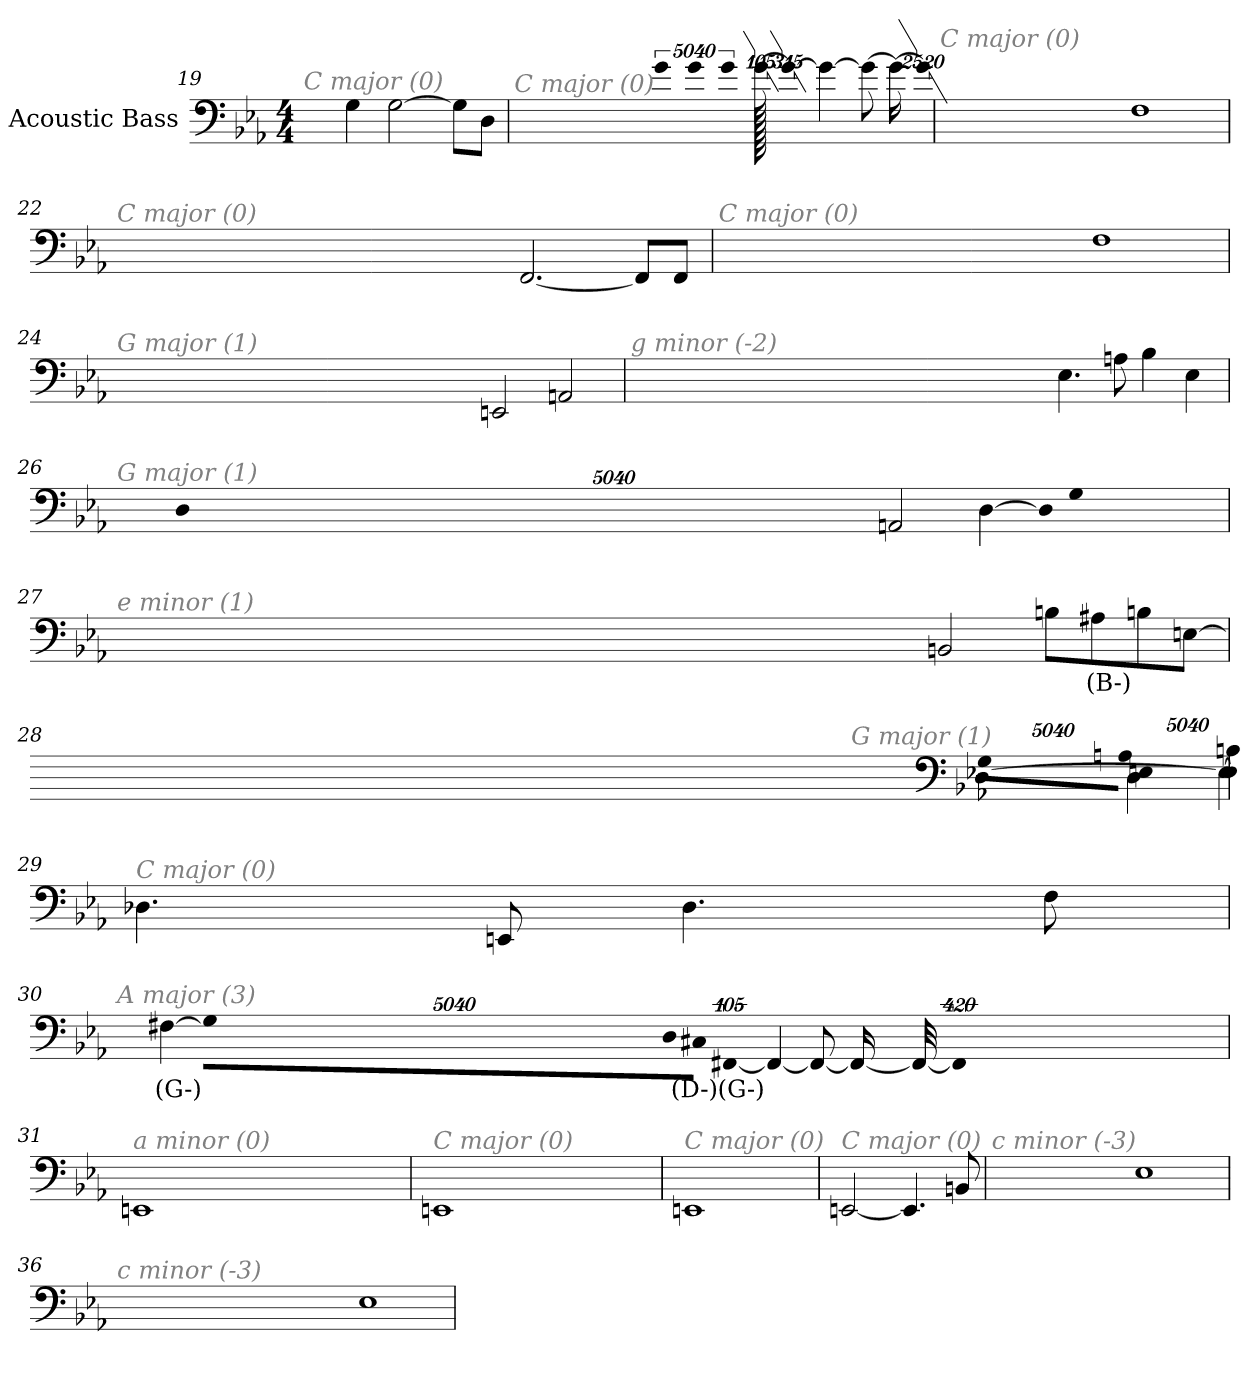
**kern	**text
*part1	*part1
*staff1	*staff1
*I"Acoustic Bass	*
*clefF4	*
*ITrd7c12	*
*k[b-e-a-]	*
*E-:	*
*M4/4	*
=19	=19
!LO:TX:i:color=#808080:t=C major (0)	!
4GG	.
[2GG	.
8GGL]	.
8DDJ	.
=20	=20
!LO:TX:i:color=#808080:t=C major (0)	!
!LO:N:vis=4	!
20160%3347G	.
!LO:N:vis=4	!
20160%3347G	.
!LO:N:vis=4	!
20160%3347G	.
[6720%13G	.
40320G_	.
4G_	.
8G_	.
16G_	.
!LO:N:vis=512%31	!
40320%2441G]	.
=21	=21
!LO:TX:i:color=#808080:t=C major (0)	!
1FF	.
=22	=22
!LO:TX:i:color=#808080:t=C major (0)	!
[2.FFF	.
8FFFL]	.
8FFFJ	.
=23	=23
!LO:TX:i:color=#808080:t=C major (0)	!
1FF	.
=24	=24
!LO:TX:i:color=#808080:t=G major (1)	!
2EEEn	.
2AAAn	.
=25	=25
!LO:TX:i:color=#808080:t=g minor (-2)	!
4.EE-	.
8AAn	.
4BB-	.
4EE-	.
=26	=26
!LO:TX:i:color=#808080:t=G major (1)	!
2AAAn	.
[4DD	.
!LO:N:vis=8	!
40320%3347DDL]	.
!LO:N:vis=8	!
40320%3347GG	.
!LO:N:vis=8	!
40320%3347DDJ	.
=27	=27
!LO:TX:i:color=#808080:t=e minor (1)	!
2BBBn	.
8BBnL	.
8AA#Xi	(B-)
8BBn	.
[8EEnJ	.
=28	=28
!LO:TX:i:color=#808080:t=G major (1)	!
4EEn_	.
!LO:N:vis=8	!
40320%3347EEL]	.
!LO:N:vis=8	!
40320%3347BBn	.
!LO:N:vis=8	!
40320%3347EEnJ	.
4DD	.
!LO:N:vis=8	!
40320%3347AAnL	.
!LO:N:vis=8	!
40320%3347GG	.
!LO:N:vis=8	!
40320%3347DDJ	.
=29	=29
!LO:TX:i:color=#808080:t=C major (0)	!
4.DD-X	.
8EEEn	.
4.DD-	.
8FF	.
=30	=30
!LO:TX:i:color=#808080:t=A major (3)	!
[4FF#Xi	(G-)
!LO:N:vis=8	!
40320%3347GG-L]	.
!LO:N:vis=8	!
40320%3347DD	.
!LO:N:vis=8	!
40320%3347CC#XiJ	(D-)
!LO:N:vis=1024	!
[13440%13FFF#Xi	(G-)
4FFF#i_	.
8FFF#i_	.
16FFF#i_	.
32FFF#i_	.
!LO:N:vis=1024%31	!
13440%407FFF#i]	.
=31	=31
!LO:TX:i:color=#808080:t=a minor (0)	!
1EEEn	.
=32	=32
!LO:TX:i:color=#808080:t=C major (0)	!
1EEEn	.
=33	=33
!LO:TX:i:color=#808080:t=C major (0)	!
1EEEn	.
=34	=34
!LO:TX:i:color=#808080:t=C major (0)	!
[2EEEn	.
4.EEE]	.
8BBBn	.
=35	=35
!LO:TX:i:color=#808080:t=c minor (-3)	!
1EE-	.
=36	=36
!LO:TX:i:color=#808080:t=c minor (-3)	!
1EE-	.
=	=
*-	*-
